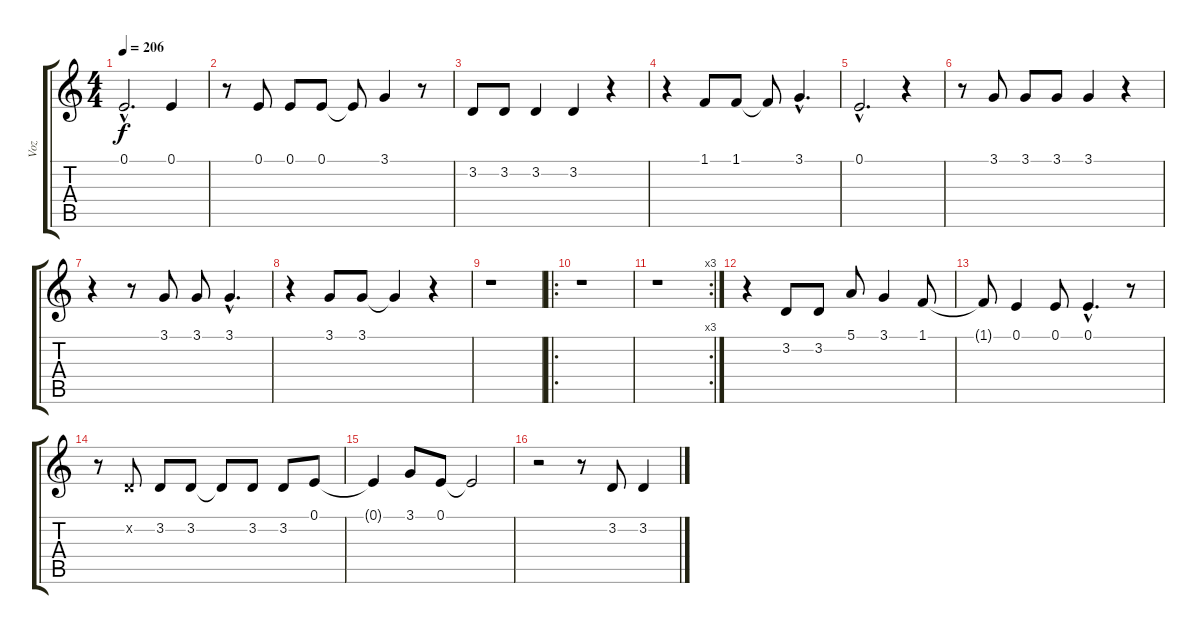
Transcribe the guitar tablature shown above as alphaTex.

\track ("Voz" "Voz") {instrument sopranosax}
\staff {score tabs}
\tuning (E4 B3 G3 D3 A2 E2) {hide}
\ts (4 4)
\tempo 206
\clef g2
\ks c
0.1{hac}.2{d dy f} 0.1.4 |
r.8 0.1.8 0.1.8 0.1.8 0.1{t}.8 3.1.4 r.8 |
3.2.8 3.2.8 3.2.4 3.2.4 r.4 |
r.4 1.1.8 1.1.8 1.1{t}.8 3.1{hac}.4{d} |
0.1{hac}.2{d} r.4 |
r.8 3.1.8 3.1.8 3.1.8 3.1.4 r.4 |
r.4 r.8 3.1.8 3.1.8 3.1{hac}.4{d} |
r.4 3.1.8 3.1.8 3.1{t}.4 r.4 |
r.1 |
\ro
r.1 |
\rc 3
r.1 |
r.4 3.2.8 3.2.8 5.1.8 3.1.4 1.1.8 |
1.1{t}.8 0.1.4 0.1.8 0.1{hac}.4{d} r.8 |
r.8 3.2{x}.8 3.2.8 3.2.8 3.2{t}.8 3.2.8 3.2.8 0.1.8 |
0.1{t}.4 3.1.8 0.1.8 0.1{t}.2 |
r.2 r.8 3.2.8 3.2.4
